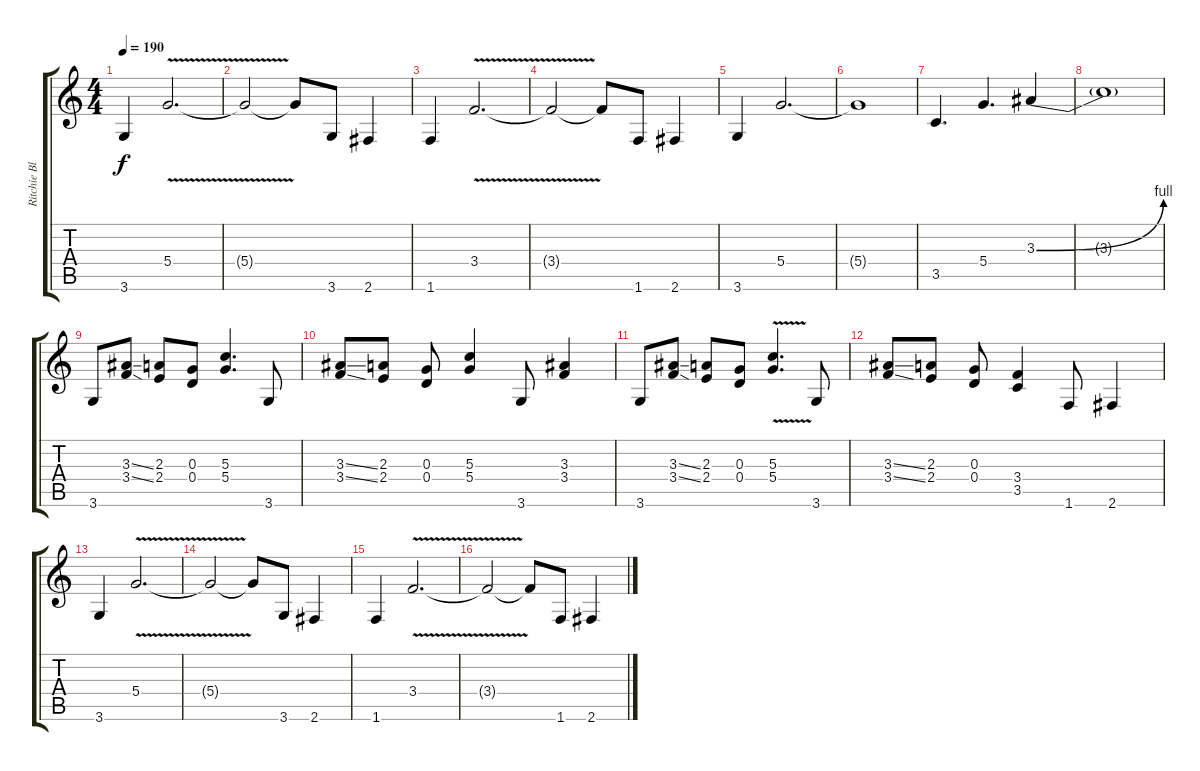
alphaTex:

\track ("Ritchie Blackmore" "Ritchie Bl") {instrument overdrivenguitar}
\staff {score tabs}
\tuning (E4 B3 G3 D3 A2 E2) {hide}
\ts (4 4)
\tempo 190
\clef g2
\ks c
3.6.4{dy f} 5.4{v}.2{d} |
5.4{t}.2 5.4{t}.8 3.6.8 2.6.4 |
1.6.4 3.4{v}.2{d} |
3.4{t}.2 3.4{t}.8 1.6.8 2.6.4 |
3.6.4 5.4.2{d} |
5.4{t}.1 |
3.5.4{d} 5.4.4{d} 3.3{be (bend 0 0 60 4)}.4 |
3.3{t}.1 |
3.6.8 (3.3{ss} 3.4{ss}).8 (2.3 2.4).8 (0.3 0.4).8 (5.3 5.4).4{d} 3.6.8 |
(3.3{ss} 3.4{ss}).8 (2.3 2.4).8 (0.3 0.4).8 (5.3 5.4).4 3.6.8 (3.3 3.4).4 |
3.6.8 (3.3{ss} 3.4{ss}).8 (2.3 2.4).8 (0.3 0.4).8 (5.3{v} 5.4{v}).4{d} 3.6.8 |
(3.3{ss} 3.4{ss}).8 (2.3 2.4).8 (0.3 0.4).8 (3.4 3.5).4 1.6.8 2.6.4 |
3.6.4 5.4{v}.2{d} |
5.4{t}.2 5.4{t}.8 3.6.8 2.6.4 |
1.6.4 3.4{v}.2{d} |
3.4{t}.2 3.4{t}.8 1.6.8 2.6.4
